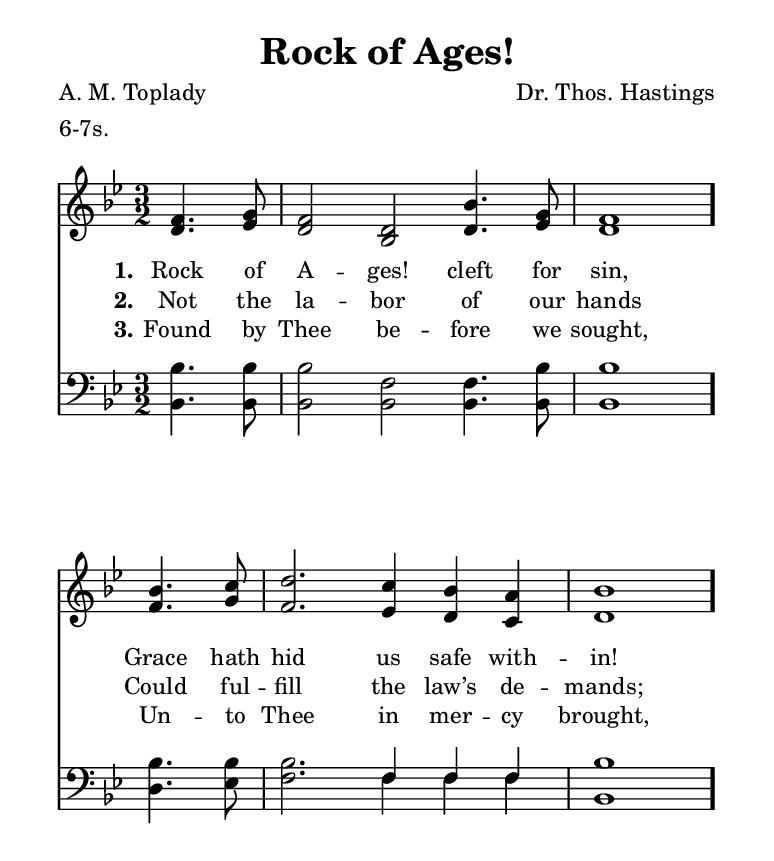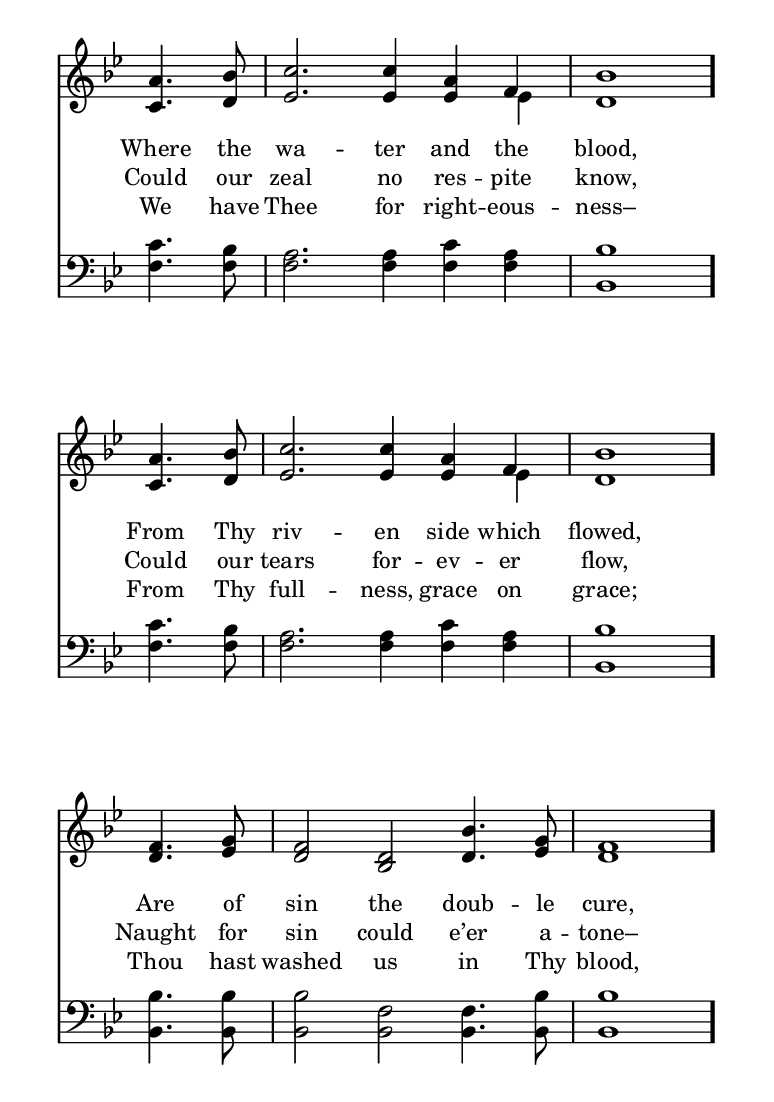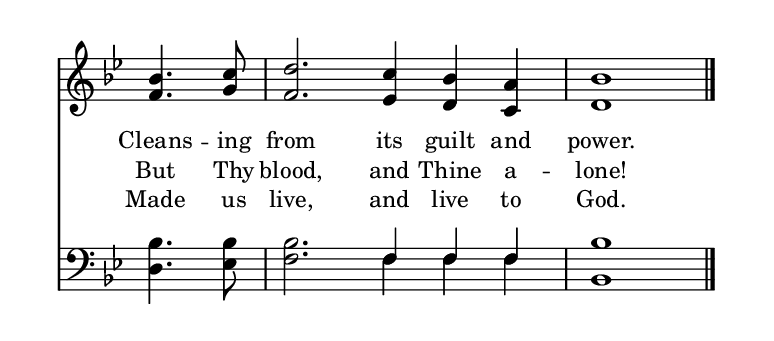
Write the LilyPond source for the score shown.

\include "common/global.ily"
\paper {
  \include "common/paper.ily"
  ragged-bottom = ##t
  system-system-spacing.padding = 11
}

\header{
  %gospel
  hymnnumber = "259"
  title = "Rock of Ages!"
  tunename = "Toplady"
  meter = "6-7s."
  poet = "A. M. Toplady"
  composer = "Dr. Thos. Hastings"
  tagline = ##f
}

global = {
  \include "common/overrides.ily"
  \override Staff.TimeSignature.style = #'numbered
  \time 3/2
  \override Score.MetronomeMark.transparent = ##t % hide all fermata changes too
  \tempo 2=70
  \key bes \major
  \partial 2
  \autoBeamOff
}

patternA = { c4. c8 | c2 c c4. c8 | c1 }
patternB = { c4. c8 | c2. c4 c c | c1 }

notesSoprano = {
\global
\relative c' {

  \changePitch \patternA { f g | f d bes' g | f }
  \changePitch \patternB { bes c | d c bes a | bes }
  \changePitch \patternB { a bes | c c a f | bes}
  \changePitch \patternB { a bes | c c a f | bes}
  \changePitch \patternA { f g | f d bes' g | f }
  \changePitch \patternB { bes c | d c bes a | bes }

  \bar "|."

}
}

notesAlto = {
\global
\relative e' {

  \changePitch \patternA { d ees | d bes d ees | d }
  \changePitch \patternB { f g | f ees d c | d }
  \changePitch \patternB { c d | ees ees ees ees | d }
  \changePitch \patternB { c d | ees ees ees ees | d }
  \changePitch \patternA { d ees | d bes d ees | d }
  \changePitch \patternB { f g | f ees d c | d }

}
}

notesTenor = {
\global
\relative a {

  \changePitch \patternA { bes bes | bes f f bes | bes }
  \changePitch \patternB { bes bes | bes f f f | bes }
  \changePitch \patternB { c bes | a a c a | bes }
  \changePitch \patternB { c bes | a a c a | bes }
  \changePitch \patternA { bes bes | bes f f bes | bes }
  \changePitch \patternB { bes bes | bes f f f | bes }

}
}

notesBass = {
\global
\relative f, {

  \changePitch \patternA { bes bes | bes bes bes bes | bes }
  \changePitch \patternB { d ees | f f f f | bes, }
  \changePitch \patternB { f' f | f f f f | bes, }
  \changePitch \patternB { f' f | f f f f | bes, }
  \changePitch \patternA { bes bes | bes bes bes bes | bes }
  \changePitch \patternB { d ees | f f f f | bes, }

}
}

wordsA = \lyricmode {
\set stanza = "1."

Rock of A -- ges! cleft for sin, \bar "."
Grace hath hid us safe with -- in! \bar "."
Where the wa -- ter and the blood, \bar "."
From Thy riv -- en side which flowed, \bar "."
Are of sin the doub -- le cure, \bar "."
Cleans -- ing from its guilt and power. \bar "."

}

wordsB = \lyricmode {
\set stanza = "2."

Not the la -- bor of our hands
Could ful -- fill the law’s de -- mands;
Could our zeal no res -- pite know,
Could our tears for -- ev -- er flow,
Naught for sin could e’er a -- tone–
But Thy blood, and Thine a -- lone!

}

wordsC = \lyricmode {
\set stanza = "3."

Found by Thee be -- fore we sought,
Un -- to Thee in mer -- cy brought,
We have Thee for right -- eous -- ness–
From Thy full -- ness, grace on grace;
Thou hast washed us in Thy blood,
Made us live, and live to God.

}

\score {
  \context ChoirStaff <<
    \context Staff = upper <<
      \set Staff.autoBeaming = ##f
      \set ChoirStaff.systemStartDelimiter = #'SystemStartBar
      \set ChoirStaff.printPartCombineTexts = ##f
      \partcombine #'(2 . 9) \notesSoprano \notesAlto
      \context NullVoice = sopranos { \voiceOne << \notesSoprano >> }
      \context NullVoice = altos { \voiceTwo << \notesAlto >> }
      \context Lyrics = one   \lyricsto sopranos \wordsA
      \context Lyrics = two   \lyricsto sopranos \wordsB
      \context Lyrics = three \lyricsto sopranos \wordsC
    >>
    \context Staff = men <<
      \set Staff.autoBeaming = ##f
      \clef bass
      \set ChoirStaff.printPartCombineTexts = ##f
      \partcombine #'(2 . 9) \notesTenor \notesBass
      \context NullVoice = tenors { \voiceOne << \notesTenor >> }
      \context NullVoice = basses { \voiceTwo << \notesBass >> }
    >>
  >>
  \layout {
    \include "common/layout.ily"
  }
  \midi{
    \include "common/midi.ily"
  }
}

\version "2.19.49"  % necessary for upgrading to future LilyPond versions.

% vi:set et ts=2 sw=2 ai nocindent syntax=lilypond:
